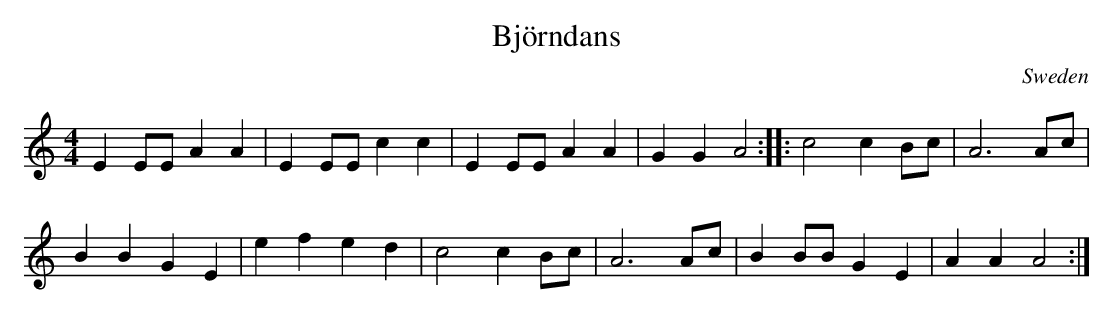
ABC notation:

X:1
T:Bj\"orndans
O:Sweden
M:4/4
K:Am
E2EE A2A2|E2EE c2c2|E2EE A2A2|G2G2 A4::\
c4 c2Bc|A6 Ac|
B2B2 G2E2|e2f2 e2d2|\
c4 c2Bc|A6 Ac|B2BB G2E2|A2A2 A4:|
